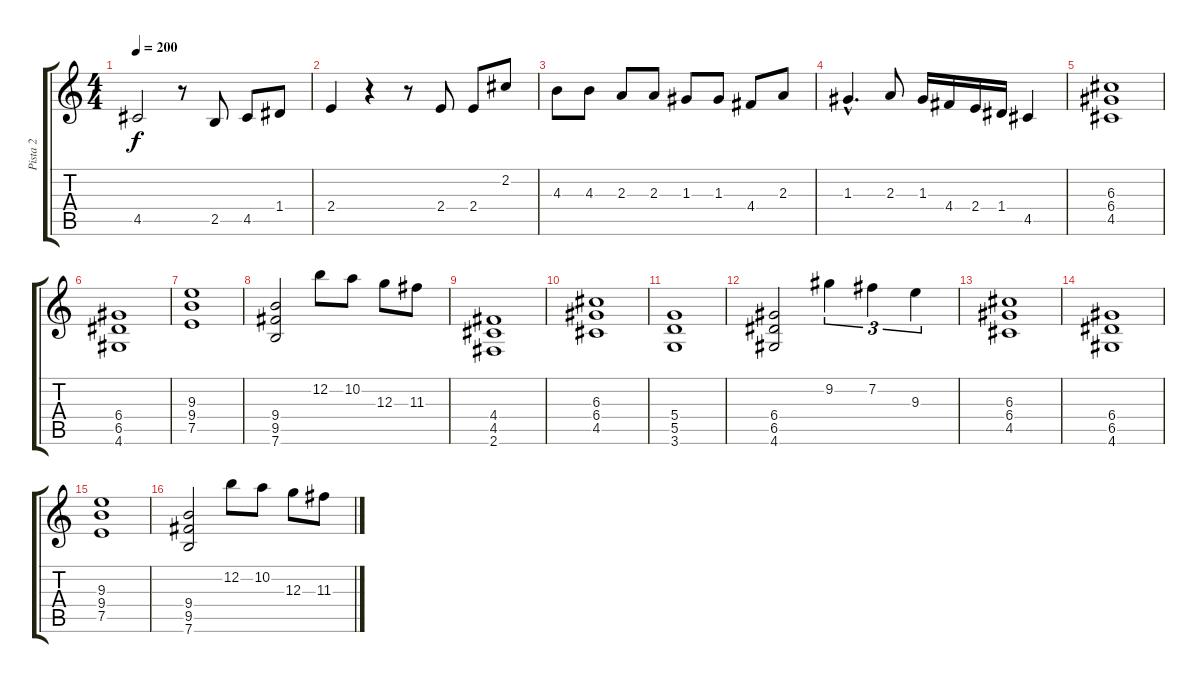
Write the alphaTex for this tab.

\track ("Pista 2" "Pista 2") {instrument overdrivenguitar}
\staff {score tabs}
\tuning (E4 B3 G3 D3 A2 E2) {hide}
\ts (4 4)
\tempo 200
\clef g2
\ks c
4.5.2{dy f} r.8 2.5.8 4.5.8 1.4.8 |
2.4.4 r.4 r.8 2.4.8 2.4.8 2.2.8 |
4.3.8 4.3.8 2.3.8 2.3.8 1.3.8 1.3.8 4.4.8 2.3.8 |
1.3{hac}.4{d} 2.3.8 1.3.16 4.4.16 2.4.16 1.4.16 4.5.4 |
(6.3 6.4 4.5).1 |
(6.4 6.5 4.6).1 |
(9.3 9.4 7.5).1 |
(9.4 9.5 7.6).2 12.2.8 10.2.8 12.3.8 11.3.8 |
(4.4 4.5 2.6).1 |
(6.3 6.4 4.5).1 |
(5.4 5.5 3.6).1 |
(6.4 6.5 4.6).2 9.2.4{tu (3 2)} 7.2.4{tu (3 2)} 9.3.4{tu (3 2)} |
(6.3 6.4 4.5).1 |
(6.4 6.5 4.6).1 |
(9.3 9.4 7.5).1 |
(9.4 9.5 7.6).2 12.2.8 10.2.8 12.3.8 11.3.8
